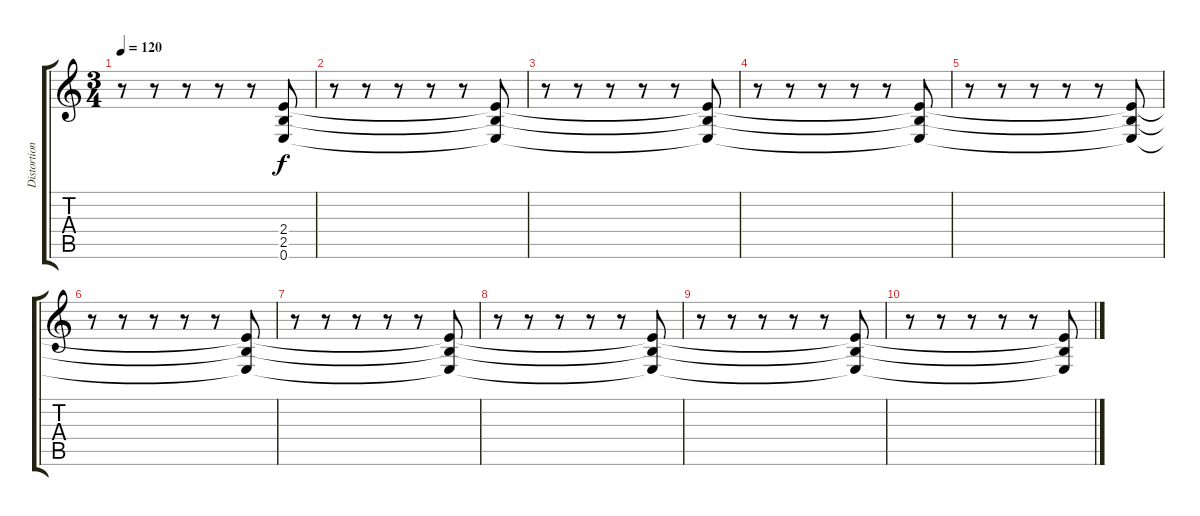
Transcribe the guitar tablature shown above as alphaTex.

\track ("Distortion" "Distortion") {instrument distortionguitar}
\staff {score tabs}
\tuning (E4 B3 G3 D3 A2 E2) {hide}
\ts (3 4)
\tempo 120
\clef g2
\ks c
r.8{dy f} r.8 r.8 r.8 r.8 (2.4{t} 2.5{t} 0.6{t}).8 |
r.8 r.8 r.8 r.8 r.8 (2.4{t} 2.5{t} 0.6{t}).8 |
r.8 r.8 r.8 r.8 r.8 (2.4{t} 2.5{t} 0.6{t}).8 |
r.8 r.8 r.8 r.8 r.8 (2.4{t} 2.5{t} 0.6{t}).8 |
r.8 r.8 r.8 r.8 r.8 (2.4{t} 2.5{t} 0.6{t}).8 |
r.8 r.8 r.8 r.8 r.8 (2.4{t} 2.5{t} 0.6{t}).8 |
r.8 r.8 r.8 r.8 r.8 (2.4{t} 2.5{t} 0.6{t}).8 |
r.8 r.8 r.8 r.8 r.8 (2.4{t} 2.5{t} 0.6{t}).8 |
r.8 r.8 r.8 r.8 r.8 (2.4{t} 2.5{t} 0.6{t}).8 |
r.8 r.8 r.8 r.8 r.8 (2.4{t} 2.5{t} 0.6{t}).8
